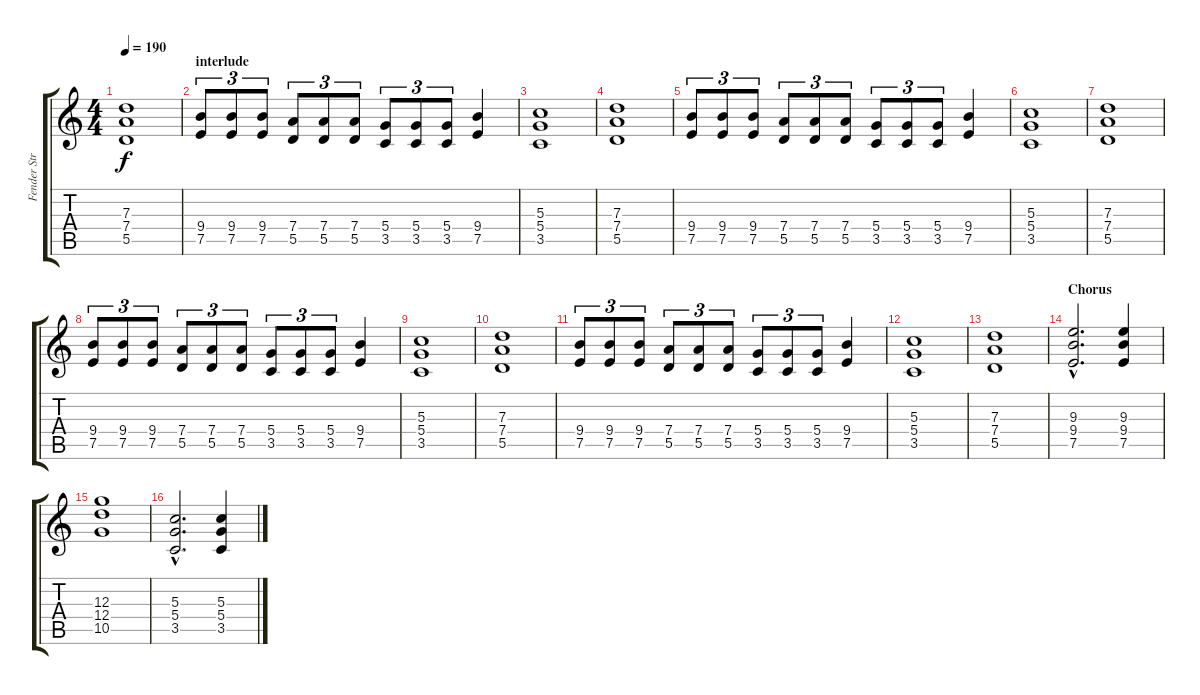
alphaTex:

\track ("Fender Stratocaster '86 White" "Fender Str") {instrument overdrivenguitar}
\staff {score tabs}
\tuning (E4 B3 G3 D3 A2 E2) {hide}
\ts (4 4)
\tempo 190
\clef g2
\ks c
(7.3 7.4 5.5).1{dy f} |
\section ("" "interlude")
(9.4 7.5).8{tu (3 2)} (9.4 7.5).8{tu (3 2)} (9.4 7.5).8{tu (3 2)} (7.4 5.5).8{tu (3 2)} (7.4 5.5).8{tu (3 2)} (7.4 5.5).8{tu (3 2)} (5.4 3.5).8{tu (3 2)} (5.4 3.5).8{tu (3 2)} (5.4 3.5).8{tu (3 2)} (9.4 7.5).4 |
(5.3 5.4 3.5).1 |
(7.3 7.4 5.5).1 |
(9.4 7.5).8{tu (3 2)} (9.4 7.5).8{tu (3 2)} (9.4 7.5).8{tu (3 2)} (7.4 5.5).8{tu (3 2)} (7.4 5.5).8{tu (3 2)} (7.4 5.5).8{tu (3 2)} (5.4 3.5).8{tu (3 2)} (5.4 3.5).8{tu (3 2)} (5.4 3.5).8{tu (3 2)} (9.4 7.5).4 |
(5.3 5.4 3.5).1 |
(7.3 7.4 5.5).1 |
(9.4 7.5).8{tu (3 2)} (9.4 7.5).8{tu (3 2)} (9.4 7.5).8{tu (3 2)} (7.4 5.5).8{tu (3 2)} (7.4 5.5).8{tu (3 2)} (7.4 5.5).8{tu (3 2)} (5.4 3.5).8{tu (3 2)} (5.4 3.5).8{tu (3 2)} (5.4 3.5).8{tu (3 2)} (9.4 7.5).4 |
(5.3 5.4 3.5).1 |
(7.3 7.4 5.5).1 |
(9.4 7.5).8{tu (3 2)} (9.4 7.5).8{tu (3 2)} (9.4 7.5).8{tu (3 2)} (7.4 5.5).8{tu (3 2)} (7.4 5.5).8{tu (3 2)} (7.4 5.5).8{tu (3 2)} (5.4 3.5).8{tu (3 2)} (5.4 3.5).8{tu (3 2)} (5.4 3.5).8{tu (3 2)} (9.4 7.5).4 |
(5.3 5.4 3.5).1 |
(7.3 7.4 5.5).1 |
\section ("" "Chorus")
(9.3{hac} 9.4{hac} 7.5{hac}).2{d} (9.3 9.4 7.5).4 |
(12.3 12.4 10.5).1 |
(5.3{hac} 5.4{hac} 3.5{hac}).2{d} (5.3 5.4 3.5).4
